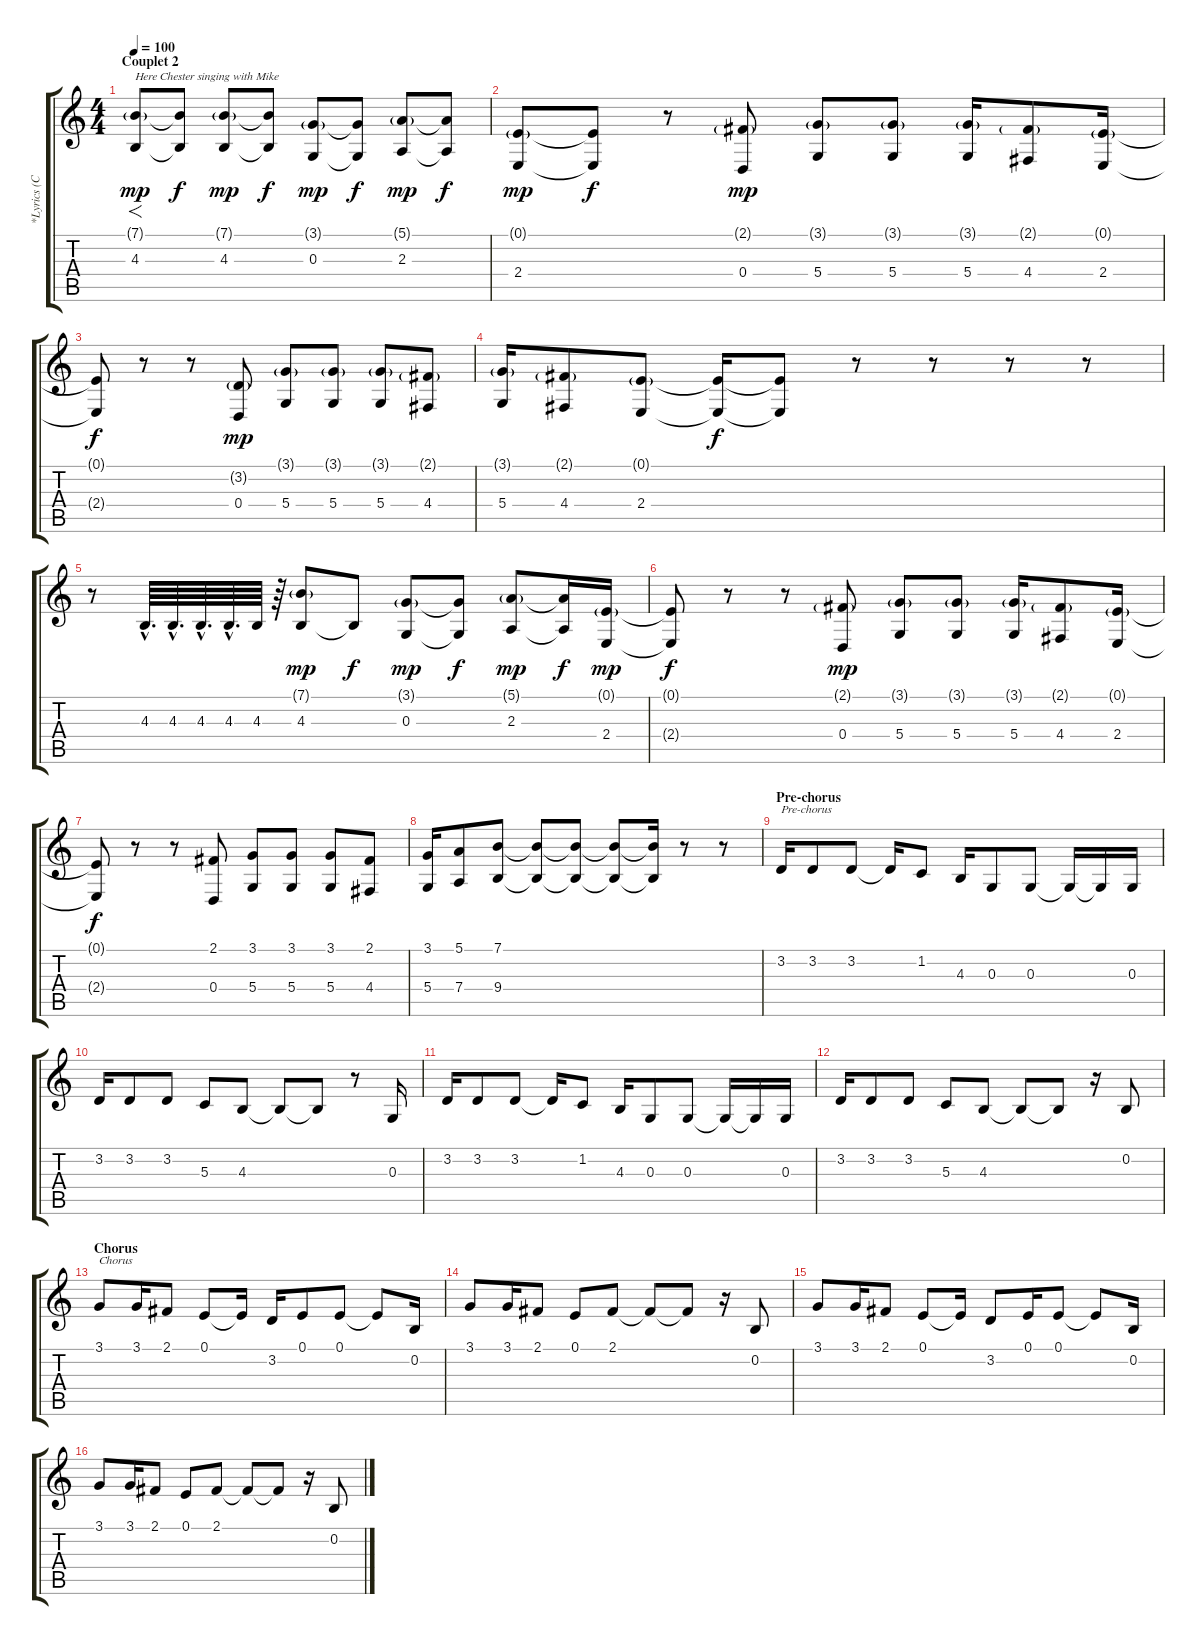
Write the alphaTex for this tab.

\track ("*Lyrics (Chester)" "*Lyrics (C") {instrument oboe}
\staff {score tabs}
\tuning (E4 B3 G3 D3 A2 E2) {hide}
\ts (4 4)
\section ("" "Couplet 2")
\tempo 100
\clef g2
\ks c
(7.1{g} 4.3).8{f txt "Here Chester singing with Mike " dy mp} (7.1{t} 4.3{t}).8{dy f} (7.1{g} 4.3).8{dy mp} (7.1{t} 4.3{t}).8{dy f} (3.1{g} 0.3).8{dy mp} (3.1{t} 0.3{t}).8{dy f} (5.1{g} 2.3).8{dy mp} (5.1{t} 2.3{t}).8{dy f} |
(0.1{g} 2.4).8{dy mp} (0.1{t} 2.4{t}).8{dy f} r.8 (2.1{g} 0.4).8{dy mp} (3.1{g} 5.4).8 (3.1{g} 5.4).8 (3.1{g} 5.4).16 (2.1{g} 4.4).8 (0.1{g} 2.4).16 |
(0.1{t} 2.4{t}).8{dy f} r.8 r.8 (3.2{g} 0.4).8{dy mp} (3.1{g} 5.4).8 (3.1{g} 5.4).8 (3.1{g} 5.4).8 (2.1{g} 4.4).8 |
(3.1{g} 5.4).16 (2.1{g} 4.4).8 (0.1{g} 2.4).8 (0.1{t} 2.4{t}).16{dy f} (0.1{t} 2.4{t}).8 r.8 r.8 r.8 r.8 |
r.8 4.3{hac}.64{d} 4.3{hac}.64{d} 4.3{hac}.64{d} 4.3{hac}.64{d} 4.3.64 r.64 (7.1{g} 4.3).8{dy mp} 4.3{t}.8{dy f} (3.1{g} 0.3).8{dy mp} (3.1{t} 0.3{t}).8{dy f} (5.1{g} 2.3).8{dy mp} (5.1{t} 2.3{t}).16{dy f} (0.1{g} 2.4).16{dy mp} |
(0.1{t} 2.4{t}).8{dy f} r.8 r.8 (2.1{g} 0.4).8{dy mp} (3.1{g} 5.4).8 (3.1{g} 5.4).8 (3.1{g} 5.4).16 (2.1{g} 4.4).8 (0.1{g} 2.4).16 |
(0.1{t} 2.4{t}).8{dy f} r.8 r.8 (2.1 0.4).8 (3.1 5.4).8 (3.1 5.4).8 (3.1 5.4).8 (2.1 4.4).8 |
(3.1 5.4).16 (5.1 7.4).8 (7.1 9.4).8 (7.1{t} 9.4{t}).8 (7.1{t} 9.4{t}).8 (7.1{t} 9.4{t}).8 (7.1{t} 9.4{t}).16 r.8 r.8 |
\section ("" "Pre-chorus")
3.2.16{txt "Pre-chorus"} 3.2.8 3.2.8 3.2{t}.16 1.2.8 4.3.16 0.3.8 0.3.8 0.3{t}.16 0.3{t}.16 0.3.16 |
3.2.16 3.2.8 3.2.8 5.3.8 4.3.8 4.3{t}.8 4.3{t}.8 r.8 0.3.16 |
3.2.16 3.2.8 3.2.8 3.2{t}.16 1.2.8 4.3.16 0.3.8 0.3.8 0.3{t}.16 0.3{t}.16 0.3.16 |
3.2.16 3.2.8 3.2.8 5.3.8 4.3.8 4.3{t}.8 4.3{t}.8 r.16 0.2.8 |
\section ("" "Chorus")
3.1.8{txt "Chorus"} 3.1.16 2.1.8 0.1.8 0.1{t}.16 3.2.16 0.1.8 0.1.8 0.1{t}.8 0.2.16 |
3.1.8 3.1.16 2.1.8 0.1.8 2.1.8 2.1{t}.8 2.1{t}.8 r.16 0.2.8 |
3.1.8 3.1.16 2.1.8 0.1.8 0.1{t}.16 3.2.8 0.1.16 0.1.8 0.1{t}.8 0.2.16 |
3.1.8 3.1.16 2.1.8 0.1.8 2.1.8 2.1{t}.8 2.1{t}.8 r.16 0.2.8
